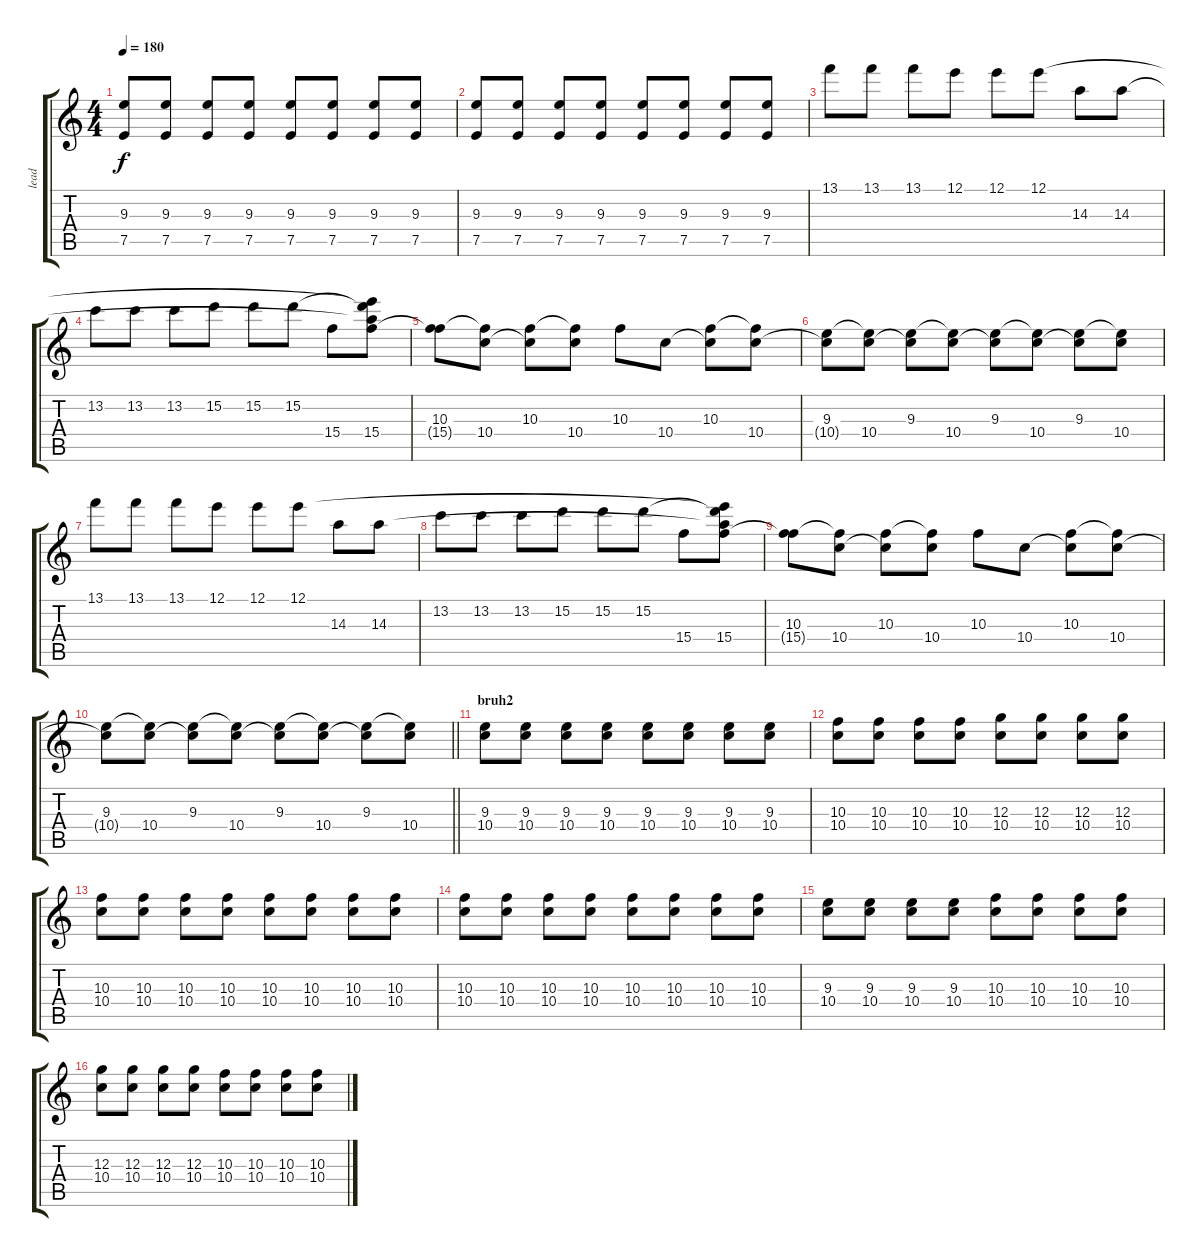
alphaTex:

\track ("lead" "lead") {instrument overdrivenguitar}
\staff {score tabs}
\tuning (E4 B3 G3 D3 A2 D2) {hide}
\ts (4 4)
\tempo 180
\clef g2
\ks c
(9.3 7.5).8{dy f} (9.3 7.5).8 (9.3 7.5).8 (9.3 7.5).8 (9.3 7.5).8 (9.3 7.5).8 (9.3 7.5).8 (9.3 7.5).8 |
(9.3 7.5).8 (9.3 7.5).8 (9.3 7.5).8 (9.3 7.5).8 (9.3 7.5).8 (9.3 7.5).8 (9.3 7.5).8 (9.3 7.5).8 |
13.1.8 13.1.8 13.1.8 12.1.8 12.1.8 12.1.8 14.3.8 14.3.8 |
13.2.8 13.2.8 13.2.8 15.2.8 15.2.8 15.2.8 15.4.8 (12.1{t} 15.2{t} 14.3{t} 15.4).8 |
(10.3 15.4{t}).8 (10.3{t} 10.4).8 (10.3 10.4{t}).8 (10.3{t} 10.4).8 10.3.8 10.4.8 (10.3 10.4{t}).8 (10.3{t} 10.4).8 |
(9.3 10.4{t}).8 (9.3{t} 10.4).8 (9.3 10.4{t}).8 (9.3{t} 10.4).8 (9.3 10.4{t}).8 (9.3{t} 10.4).8 (9.3 10.4{t}).8 (9.3{t} 10.4).8 |
13.1.8 13.1.8 13.1.8 12.1.8 12.1.8 12.1.8 14.3.8 14.3.8 |
13.2.8 13.2.8 13.2.8 15.2.8 15.2.8 15.2.8 15.4.8 (12.1{t} 15.2{t} 14.3{t} 15.4).8 |
(10.3 15.4{t}).8 (10.3{t} 10.4).8 (10.3 10.4{t}).8 (10.3{t} 10.4).8 10.3.8 10.4.8 (10.3 10.4{t}).8 (10.3{t} 10.4).8 |
\barLineRight lightlight
(9.3 10.4{t}).8 (9.3{t} 10.4).8 (9.3 10.4{t}).8 (9.3{t} 10.4).8 (9.3 10.4{t}).8 (9.3{t} 10.4).8 (9.3 10.4{t}).8 (9.3{t} 10.4).8 |
\section ("" "bruh2")
(9.3 10.4).8 (9.3 10.4).8 (9.3 10.4).8 (9.3 10.4).8 (9.3 10.4).8 (9.3 10.4).8 (9.3 10.4).8 (9.3 10.4).8 |
(10.3 10.4).8 (10.3 10.4).8 (10.3 10.4).8 (10.3 10.4).8 (12.3 10.4).8 (12.3 10.4).8 (12.3 10.4).8 (12.3 10.4).8 |
(10.3 10.4).8 (10.3 10.4).8 (10.3 10.4).8 (10.3 10.4).8 (10.3 10.4).8 (10.3 10.4).8 (10.3 10.4).8 (10.3 10.4).8 |
(10.3 10.4).8 (10.3 10.4).8 (10.3 10.4).8 (10.3 10.4).8 (10.3 10.4).8 (10.3 10.4).8 (10.3 10.4).8 (10.3 10.4).8 |
(9.3 10.4).8 (9.3 10.4).8 (9.3 10.4).8 (9.3 10.4).8 (10.3 10.4).8 (10.3 10.4).8 (10.3 10.4).8 (10.3 10.4).8 |
(12.3 10.4).8 (12.3 10.4).8 (12.3 10.4).8 (12.3 10.4).8 (10.3 10.4).8 (10.3 10.4).8 (10.3 10.4).8 (10.3 10.4).8
